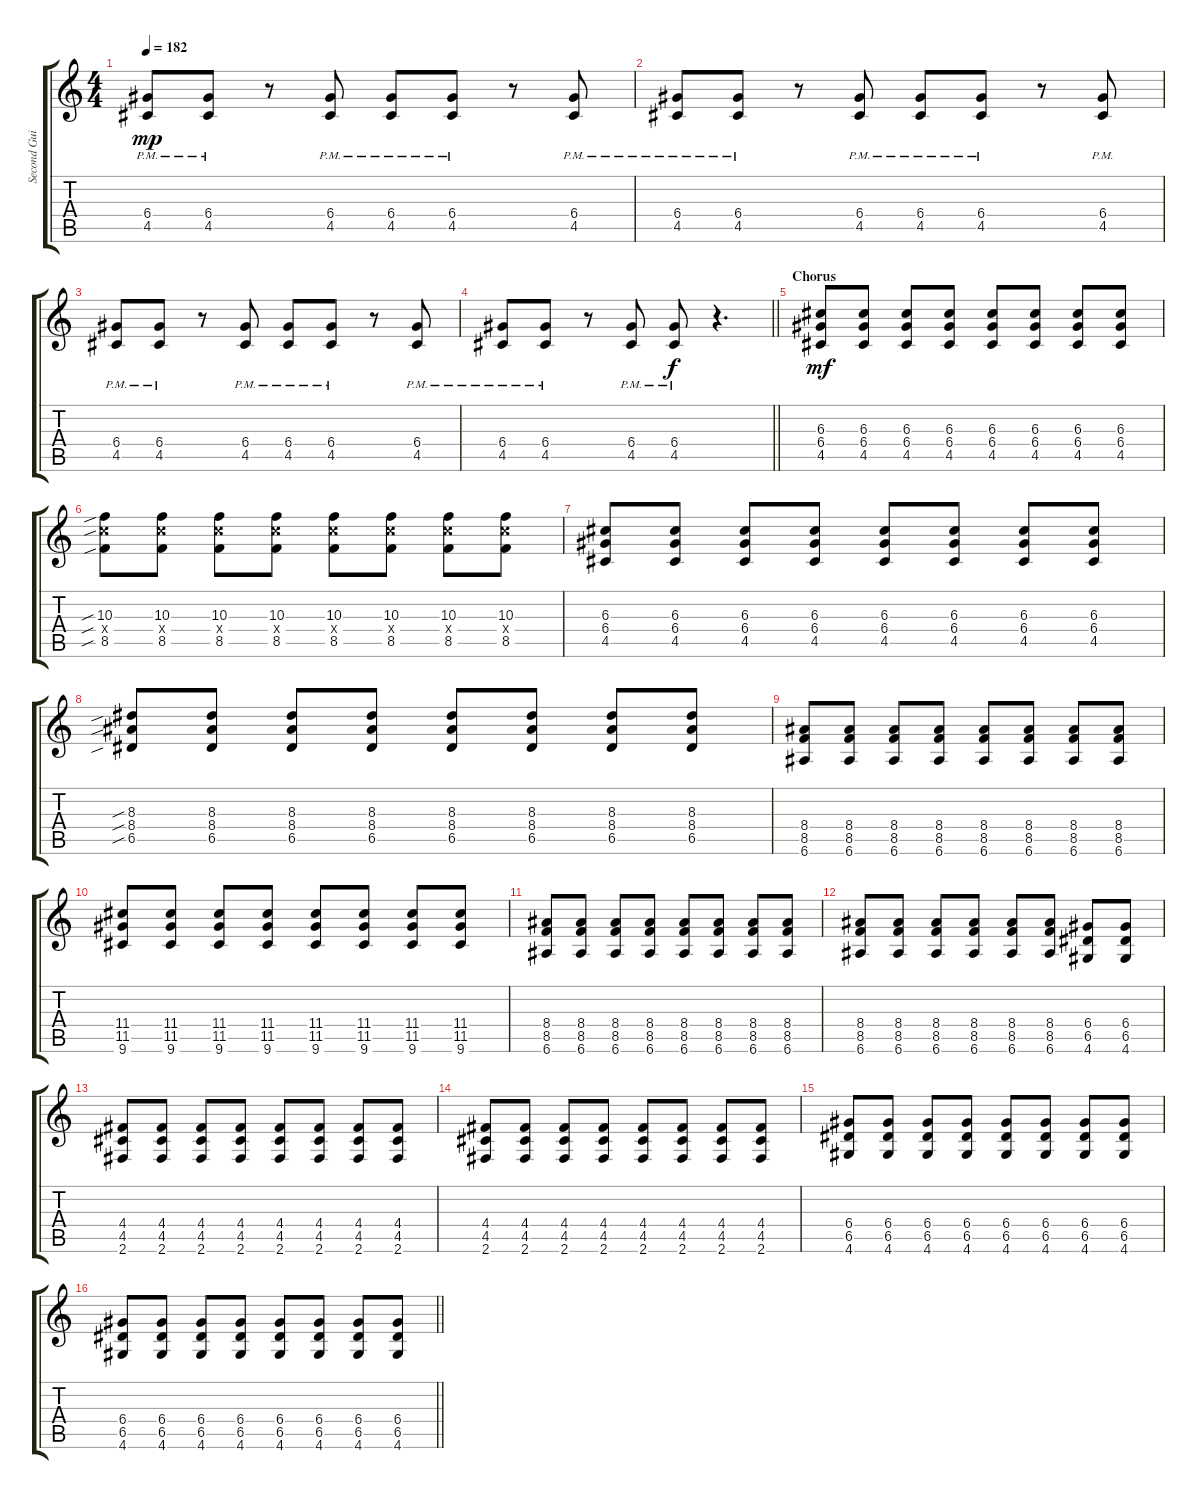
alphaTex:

\track ("Second Guitar" "Second Gui") {instrument overdrivenguitar}
\staff {score tabs}
\tuning (E4 B3 G3 D3 A2 E2) {hide}
\ts (4 4)
\tempo 182
\clef g2
\ks c
(6.4{pm} 4.5{pm}).8{dy mp} (6.4{pm} 4.5{pm}).8 r.8 (6.4{pm} 4.5{pm}).8 (6.4{pm} 4.5{pm}).8 (6.4{pm} 4.5{pm}).8 r.8 (6.4{pm} 4.5{pm}).8 |
(6.4{pm} 4.5{pm}).8 (6.4{pm} 4.5{pm}).8 r.8 (6.4{pm} 4.5{pm}).8 (6.4{pm} 4.5{pm}).8 (6.4{pm} 4.5{pm}).8 r.8 (6.4{pm} 4.5{pm}).8 |
(6.4{pm} 4.5{pm}).8 (6.4{pm} 4.5{pm}).8 r.8 (6.4{pm} 4.5{pm}).8 (6.4{pm} 4.5{pm}).8 (6.4{pm} 4.5{pm}).8 r.8 (6.4{pm} 4.5{pm}).8 |
\barLineRight lightlight
(6.4{pm} 4.5{pm}).8 (6.4{pm} 4.5{pm}).8 r.8 (6.4{pm} 4.5{pm}).8 (6.4{pm} 4.5{pm}).8{dy f} r.4{d} |
\section ("" "Chorus")
(6.3 6.4 4.5).8{dy mf} (6.3 6.4 4.5).8 (6.3 6.4 4.5).8 (6.3 6.4 4.5).8 (6.3 6.4 4.5).8 (6.3 6.4 4.5).8 (6.3 6.4 4.5).8 (6.3 6.4 4.5).8 |
(10.3{sib} 10.4{sib x} 8.5{sib}).8 (10.3 10.4{x} 8.5).8 (10.3 10.4{x} 8.5).8 (10.3 10.4{x} 8.5).8 (10.3 10.4{x} 8.5).8 (10.3 10.4{x} 8.5).8 (10.3 10.4{x} 8.5).8 (10.3 10.4{x} 8.5).8 |
(6.3 6.4 4.5).8 (6.3 6.4 4.5).8 (6.3 6.4 4.5).8 (6.3 6.4 4.5).8 (6.3 6.4 4.5).8 (6.3 6.4 4.5).8 (6.3 6.4 4.5).8 (6.3 6.4 4.5).8 |
(8.3{sib} 8.4{sib} 6.5{sib}).8 (8.3 8.4 6.5).8 (8.3 8.4 6.5).8 (8.3 8.4 6.5).8 (8.3 8.4 6.5).8 (8.3 8.4 6.5).8 (8.3 8.4 6.5).8 (8.3 8.4 6.5).8 |
(8.4 8.5 6.6).8 (8.4 8.5 6.6).8 (8.4 8.5 6.6).8 (8.4 8.5 6.6).8 (8.4 8.5 6.6).8 (8.4 8.5 6.6).8 (8.4 8.5 6.6).8 (8.4 8.5 6.6).8 |
(11.4 11.5 9.6).8 (11.4 11.5 9.6).8 (11.4 11.5 9.6).8 (11.4 11.5 9.6).8 (11.4 11.5 9.6).8 (11.4 11.5 9.6).8 (11.4 11.5 9.6).8 (11.4 11.5 9.6).8 |
(8.4 8.5 6.6).8 (8.4 8.5 6.6).8 (8.4 8.5 6.6).8 (8.4 8.5 6.6).8 (8.4 8.5 6.6).8 (8.4 8.5 6.6).8 (8.4 8.5 6.6).8 (8.4 8.5 6.6).8 |
(8.4 8.5 6.6).8 (8.4 8.5 6.6).8 (8.4 8.5 6.6).8 (8.4 8.5 6.6).8 (8.4 8.5 6.6).8 (8.4 8.5 6.6).8 (6.4 6.5 4.6).8 (6.4 6.5 4.6).8 |
(4.4 4.5 2.6).8 (4.4 4.5 2.6).8 (4.4 4.5 2.6).8 (4.4 4.5 2.6).8 (4.4 4.5 2.6).8 (4.4 4.5 2.6).8 (4.4 4.5 2.6).8 (4.4 4.5 2.6).8 |
(4.4 4.5 2.6).8 (4.4 4.5 2.6).8 (4.4 4.5 2.6).8 (4.4 4.5 2.6).8 (4.4 4.5 2.6).8 (4.4 4.5 2.6).8 (4.4 4.5 2.6).8 (4.4 4.5 2.6).8 |
(6.4 6.5 4.6).8 (6.4 6.5 4.6).8 (6.4 6.5 4.6).8 (6.4 6.5 4.6).8 (6.4 6.5 4.6).8 (6.4 6.5 4.6).8 (6.4 6.5 4.6).8 (6.4 6.5 4.6).8 |
\barLineRight lightlight
(6.4 6.5 4.6).8 (6.4 6.5 4.6).8 (6.4 6.5 4.6).8 (6.4 6.5 4.6).8 (6.4 6.5 4.6).8 (6.4 6.5 4.6).8 (6.4 6.5 4.6).8 (6.4 6.5 4.6).8
